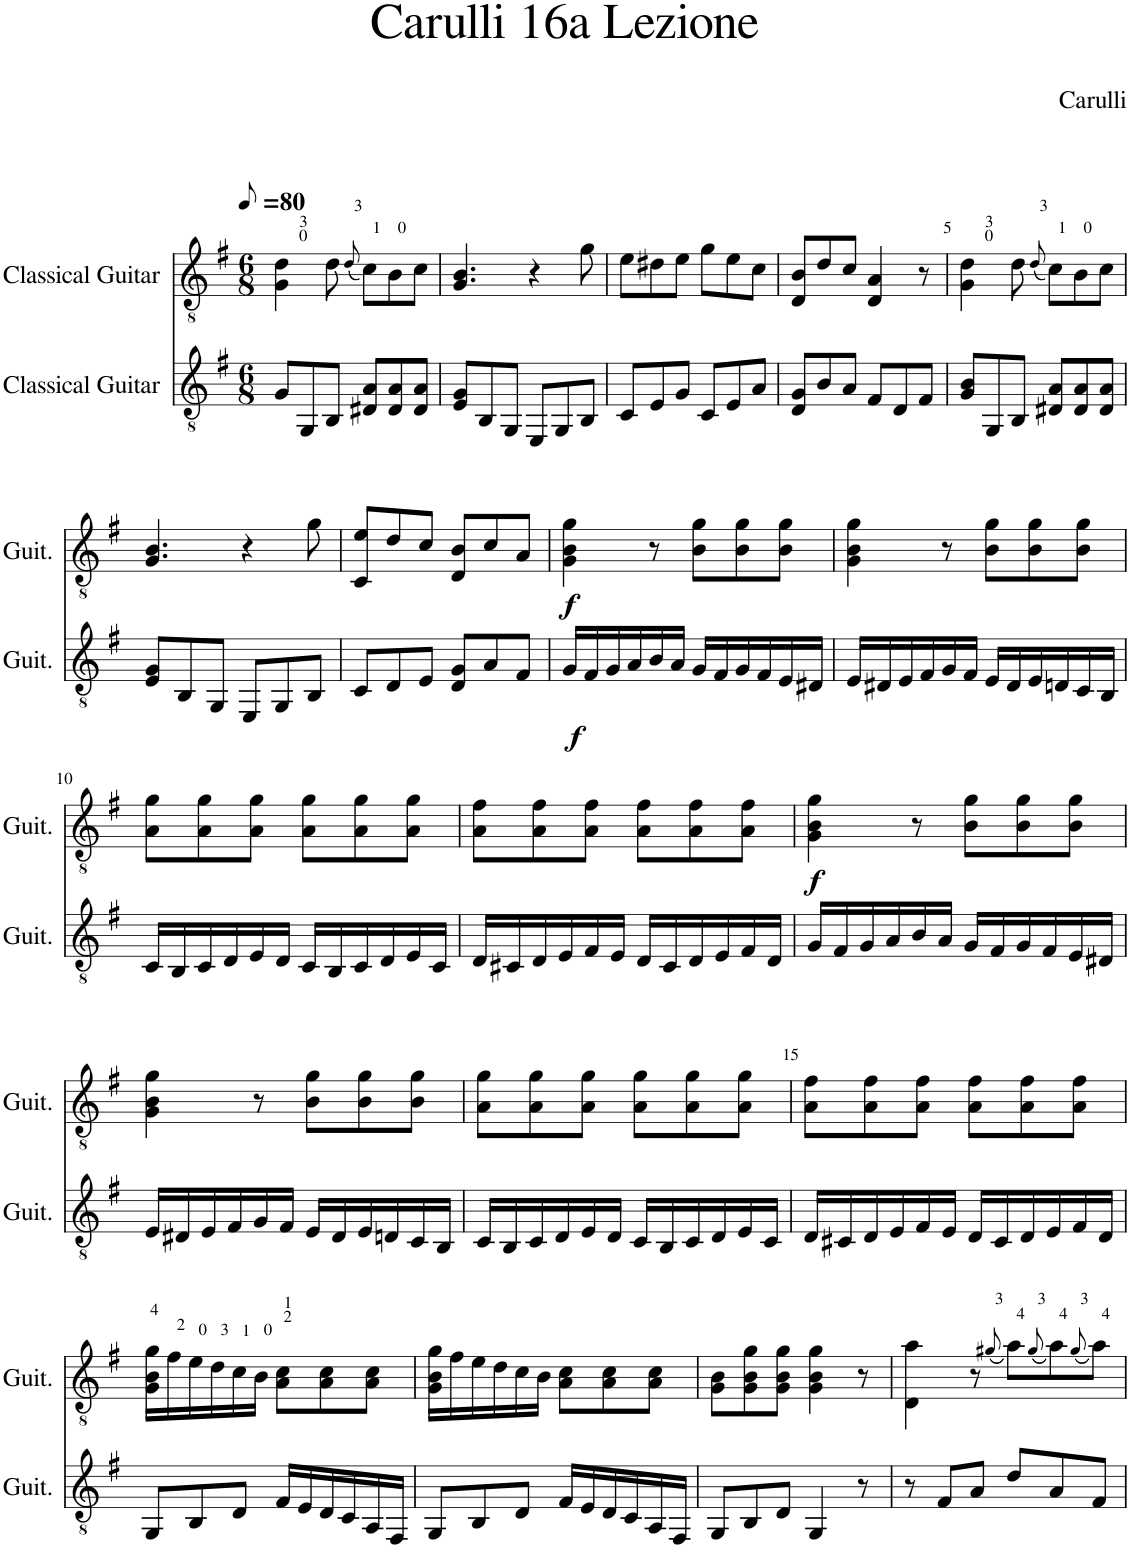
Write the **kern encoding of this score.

**kern	**dynam	**kern	**dynam
*part2	*part2	*part1	*part1
*staff2	*staff2	*staff1	*staff1
*I"Classical Guitar	*	*I"Classical Guitar	*
*I'Guit.	*	*I'Guit.	*
*clefGv2	*	*clefGv2	*
*k[f#]	*	*k[f#]	*
*M6/8	*	*M6/8	*
*MM40	*	*MM40	*
=1	=1	=1	=1
8G/L	.	4G\ 4d\	.
8GG/	.	.	.
8BB/J	.	8d\	.
.	.	(8qd/	.
8D#X/ 8A/L	.	8c\L)	.
8D#/ 8A/	.	8B\	.
8D#/ 8A/J	.	8c\J	.
=2	=2	=2	=2
8E/ 8G/L	.	4.G/ 4.B/	.
8BB/	.	.	.
8GG/J	.	.	.
8EE/L	.	4r	.
8GG/	.	.	.
8BB/J	.	8g\	.
=3	=3	=3	=3
8C/L	.	8e\L	.
8E/	.	8d#X\	.
8G/J	.	8e\J	.
8C/L	.	8g\L	.
8E/	.	8e\	.
8A/J	.	8c\J	.
=4	=4	=4	=4
8D/ 8G/L	.	8D/ 8B/L	.
8B/	.	8d/	.
8A/J	.	8c/J	.
8F#/L	.	4D/ 4A/	.
8D/	.	.	.
8F#/J	.	8r	.
=5	=5	=5	=5
8G/ 8B/L	.	4G\ 4d\	.
8GG/	.	.	.
8BB/J	.	8d\	.
.	.	(8qd/	.
8D#X/ 8A/L	.	8c\L)	.
8D#/ 8A/	.	8B\	.
8D#/ 8A/J	.	8c\J	.
!!LO:LB:g=z
=6	=6	=6	=6
8E/ 8G/L	.	4.G/ 4.B/	.
8BB/	.	.	.
8GG/J	.	.	.
8EE/L	.	4r	.
8GG/	.	.	.
8BB/J	.	8g\	.
=7	=7	=7	=7
8C/L	.	8C/ 8e/L	.
8D/	.	8d/	.
8E/J	.	8c/J	.
8D/ 8G/L	.	8D/ 8B/L	.
8A/	.	8c/	.
8F#/J	.	8A/J	.
=8	=8	=8	=8
!	!LO:DY:b	!	!LO:DY:b
16G/LL	f	4G\ 4B\ 4g\	f
16F#/	.	.	.
16G/	.	.	.
16A/	.	.	.
16B/	.	8r	.
16A/JJ	.	.	.
16G/LL	.	8B\ 8g\L	.
16F#/	.	.	.
16G/	.	8B\ 8g\	.
16F#/	.	.	.
16E/	.	8B\ 8g\J	.
16D#X/JJ	.	.	.
=9	=9	=9	=9
16E/LL	.	4G\ 4B\ 4g\	.
16D#X/	.	.	.
16E/	.	.	.
16F#/	.	.	.
16G/	.	8r	.
16F#/JJ	.	.	.
16E/LL	.	8B\ 8g\L	.
16D#/	.	.	.
16E/	.	8B\ 8g\	.
16Dn/	.	.	.
16C/	.	8B\ 8g\J	.
16BB/JJ	.	.	.
!!LO:LB:g=z
=10	=10	=10	=10
16C/LL	.	8A\ 8g\L	.
16BB/	.	.	.
16C/	.	8A\ 8g\	.
16D/	.	.	.
16E/	.	8A\ 8g\J	.
16D/JJ	.	.	.
16C/LL	.	8A\ 8g\L	.
16BB/	.	.	.
16C/	.	8A\ 8g\	.
16D/	.	.	.
16E/	.	8A\ 8g\J	.
16C/JJ	.	.	.
=11	=11	=11	=11
16D/LL	.	8A\ 8f#\L	.
16C#X/	.	.	.
16D/	.	8A\ 8f#\	.
16E/	.	.	.
16F#/	.	8A\ 8f#\J	.
16E/JJ	.	.	.
16D/LL	.	8A\ 8f#\L	.
16C#/	.	.	.
16D/	.	8A\ 8f#\	.
16E/	.	.	.
16F#/	.	8A\ 8f#\J	.
16D/JJ	.	.	.
=12	=12	=12	=12
!	!	!	!LO:DY:b
16G/LL	.	4G\ 4B\ 4g\	f
16F#/	.	.	.
16G/	.	.	.
16A/	.	.	.
16B/	.	8r	.
16A/JJ	.	.	.
16G/LL	.	8B\ 8g\L	.
16F#/	.	.	.
16G/	.	8B\ 8g\	.
16F#/	.	.	.
16E/	.	8B\ 8g\J	.
16D#X/JJ	.	.	.
!!LO:LB:g=z
=13	=13	=13	=13
16E/LL	.	4G\ 4B\ 4g\	.
16D#X/	.	.	.
16E/	.	.	.
16F#/	.	.	.
16G/	.	8r	.
16F#/JJ	.	.	.
16E/LL	.	8B\ 8g\L	.
16D#/	.	.	.
16E/	.	8B\ 8g\	.
16Dn/	.	.	.
16C/	.	8B\ 8g\J	.
16BB/JJ	.	.	.
=14	=14	=14	=14
16C/LL	.	8A\ 8g\L	.
16BB/	.	.	.
16C/	.	8A\ 8g\	.
16D/	.	.	.
16E/	.	8A\ 8g\J	.
16D/JJ	.	.	.
16C/LL	.	8A\ 8g\L	.
16BB/	.	.	.
16C/	.	8A\ 8g\	.
16D/	.	.	.
16E/	.	8A\ 8g\J	.
16C/JJ	.	.	.
=15	=15	=15	=15
16D/LL	.	8A\ 8f#\L	.
16C#X/	.	.	.
16D/	.	8A\ 8f#\	.
16E/	.	.	.
16F#/	.	8A\ 8f#\J	.
16E/JJ	.	.	.
16D/LL	.	8A\ 8f#\L	.
16C#/	.	.	.
16D/	.	8A\ 8f#\	.
16E/	.	.	.
16F#/	.	8A\ 8f#\J	.
16D/JJ	.	.	.
!!LO:LB:g=z
=16	=16	=16	=16
8GG/L	.	16G\ 16B\ 16g\LL	.
.	.	16f#\	.
8BB/	.	16e\	.
.	.	16d\	.
8D/J	.	16c\	.
.	.	16B\JJ	.
16F#/LL	.	8A\ 8c\L	.
16E/	.	.	.
16D/	.	8A\ 8c\	.
16C/	.	.	.
16AA/	.	8A\ 8c\J	.
16FF#/JJ	.	.	.
=17	=17	=17	=17
8GG/L	.	16G\ 16B\ 16g\LL	.
.	.	16f#\	.
8BB/	.	16e\	.
.	.	16d\	.
8D/J	.	16c\	.
.	.	16B\JJ	.
16F#/LL	.	8A\ 8c\L	.
16E/	.	.	.
16D/	.	8A\ 8c\	.
16C/	.	.	.
16AA/	.	8A\ 8c\J	.
16FF#/JJ	.	.	.
=18	=18	=18	=18
8GG/L	.	8G\ 8B\L	.
8BB/	.	8G\ 8B\ 8g\	.
8D/J	.	8G\ 8B\ 8g\J	.
4GG/	.	4G\ 4B\ 4g\	.
8r	.	8r	.
=19	=19	=19	=19
8r	.	4D\ 4a\	.
8F#/L	.	.	.
8A/J	.	8r	.
.	.	(8qg#X/	.
8d/L	.	8a\L)	.
.	.	(8qg#/	.
8A/	.	8a\)	.
.	.	(8qg#/	.
8F#/J	.	8a\J)	.
=	=	=	=
*-	*-	*-	*-
